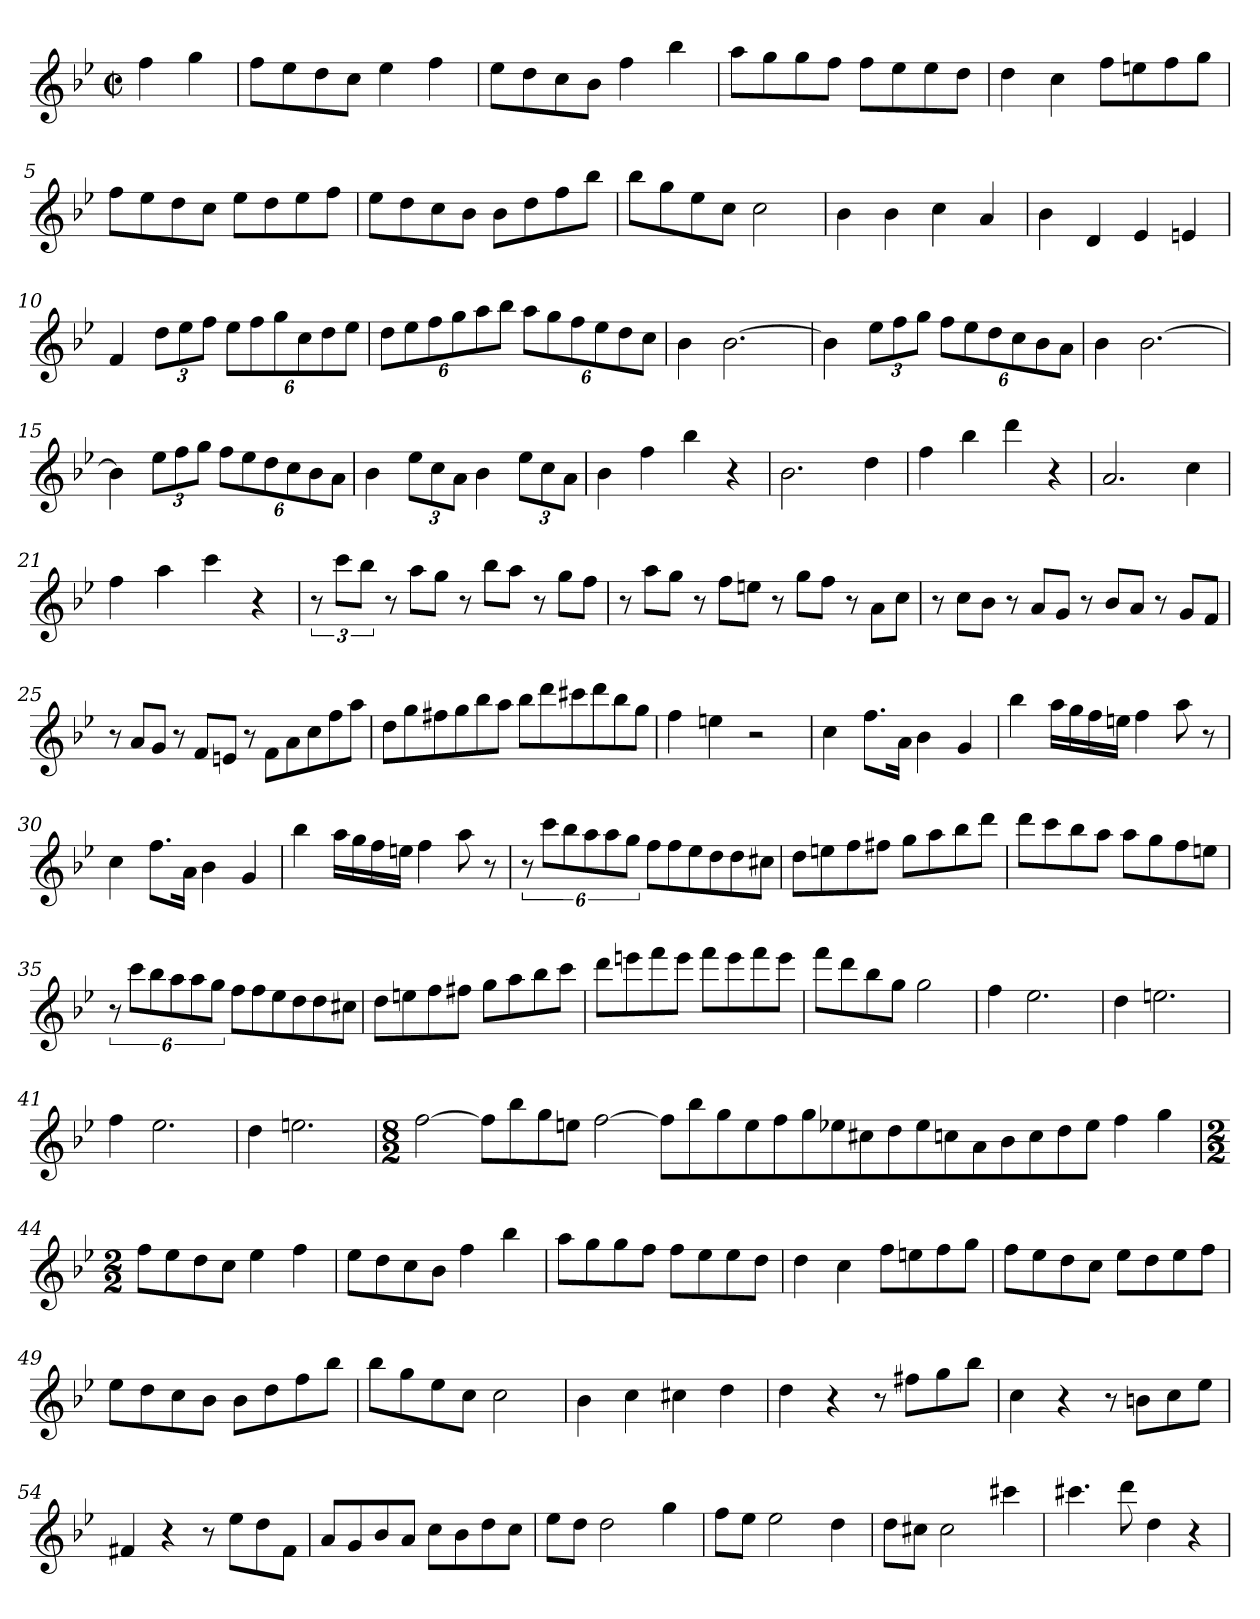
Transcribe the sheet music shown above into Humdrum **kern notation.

**kern
*part1
*staff1
*clefG2
*k[b-e-]
*B-:
*M2/2
*met(c|)
*MM160
=
4ff
4gg
=1
8ff\L
8ee-\
8dd\
8cc\J
4ee-
4ff
=2
8ee-\L
8dd\
8cc\
8b-\J
4ff
4bb-
=3
8aa\L
8gg\
8gg\
8ff\J
8ff\L
8ee-\
8ee-\
8dd\J
=4
4dd
4cc
8ff\L
8een\
8ff\
8gg\J
=5
8ff\L
8ee-\
8dd\
8cc\J
8ee-\L
8dd\
8ee-\
8ff\J
=6
8ee-\L
8dd\
8cc\
8b-\J
8b-\L
8dd\
8ff\
8bb-\J
=7
8bb-\L
8gg\
8ee-\
8cc\J
2cc
=8
4b-
4b-
4cc
4a
=9
4b-
4d
4e-
4en
=10
4f
12dd\L
12ee-\
12ff\J
12ee-\L
12ff\
12gg\
12cc\
12dd\
12ee-\J
=11
12dd\L
12ee-\
12ff\
12gg\
12aa\
12bb-\J
12aa\L
12gg\
12ff\
12ee-\
12dd\
12cc\J
=12
4b-
[2.b-
=13
4b-]
12ee-\L
12ff\
12gg\J
12ff\L
12ee-\
12dd\
12cc\
12b-\
12a\J
=14
4b-
[2.b-
=15
4b-]
12ee-\L
12ff\
12gg\J
12ff\L
12ee-\
12dd\
12cc\
12b-\
12a\J
=16
4b-
12ee-\L
12cc\
12a\J
4b-
12ee-\L
12cc\
12a\J
=17
4b-
4ff
4bb-
4r
=18
2.b-
4dd
=19
4ff
4bb-
4ddd
4r
=20
2.a
4cc
=21
4ff
4aa
4ccc
4r
=22
12r
12ccc\L
12bb-\J
*Xtuplet
12r
12aa\L
12gg\J
12r
12bb-\L
12aa\J
12r
12gg\L
12ff\J
=23
12r
12aa\L
12gg\J
12r
12ff\L
12een\J
12r
12gg\L
12ff\J
12r
12a\L
12cc\J
=24
12r
12cc\L
12b-\J
12r
12a/L
12g/J
12r
12b-/L
12a/J
12r
12g/L
12f/J
=25
12r
12a/L
12g/J
12r
12f/L
12en/J
12r
12f\L
12a\
12cc\
12ff\
12aa\J
=26
12dd\L
12gg\
12ff#X\
12gg\
12bb-\
12aa\J
12bb-\L
12ddd\
12ccc#X\
12ddd\
12bb-\
12gg\J
=27
4ff
4een
2r
=28
4cc
8.ff\L
16a\Jk
4b-
4g
=29
4bb-
16aa\LL
16gg\
16ff\
16een\JJ
4ff
8aa
8r
=30
4cc
8.ff\L
16a\Jk
4b-
4g
=31
4bb-
16aa\LL
16gg\
16ff\
16een\JJ
4ff
8aa
8r
=32
*tuplet
12r
12ccc\L
12bb-\
*Xtuplet
12aa\
12aa\
12gg\J
12ff\L
12ff\
12ee-\
12dd\
12dd\
12cc#X\J
=33
8dd\L
8een\
8ff\
8ff#X\J
8gg\L
8aa\
8bb-\
8ddd\J
=34
8ddd\L
8ccc\
8bb-\
8aa\J
8aa\L
8gg\
8ff\
8een\J
=35
*tuplet
12r
12ccc\L
12bb-\
*Xtuplet
12aa\
12aa\
12gg\J
12ff\L
12ff\
12ee-\
12dd\
12dd\
12cc#X\J
=36
8dd\L
8een\
8ff\
8ff#X\J
8gg\L
8aa\
8bb-\
8ccc\J
=37
8ddd\L
8eeen\
8fff\
8eee\J
8fff\L
8eee\
8fff\
8eee\J
=38
8fff\L
8ddd\
8bb-\
8gg\J
2gg
=39
4ff
2.ee-
=40
4dd
2.een
=41
4ff
2.ee-
=42
4dd
2.een
=43
*M8/2
[2ff
8ff\L]
8bb-\
8gg\
8een\J
[2ff
8ff\L]
8bb-\
8gg\
8ee\
8ff\
8gg\
8ee-X\
8cc#X\
8dd\
8ee-\
8ccn\
8a\
8b-\
8cc\
8dd\
8ee-\J
4ff
4gg
=44
*M2/2
8ff\L
8ee-\
8dd\
8cc\J
4ee-
4ff
=45
8ee-\L
8dd\
8cc\
8b-\J
4ff
4bb-
=46
8aa\L
8gg\
8gg\
8ff\J
8ff\L
8ee-\
8ee-\
8dd\J
=47
4dd
4cc
8ff\L
8een\
8ff\
8gg\J
=48
8ff\L
8ee-\
8dd\
8cc\J
8ee-\L
8dd\
8ee-\
8ff\J
=49
8ee-\L
8dd\
8cc\
8b-\J
8b-\L
8dd\
8ff\
8bb-\J
=50
8bb-\L
8gg\
8ee-\
8cc\J
2cc
=51
4b-
4cc
4cc#X
4dd
=52
4dd
4r
8r
8ff#X\L
8gg\
8bb-\J
=53
4cc
4r
8r
8bn\L
8cc\
8ee-\J
=54
4f#X
4r
8r
8ee-\L
8dd\
8f#\J
=55
8a/L
8g/
8b-/
8a/J
8cc\L
8b-\
8dd\
8cc\J
=56
8ee-\L
8dd\J
2dd
4gg
=57
8ff\L
8ee-\J
2ee-
4dd
=58
8dd\L
8cc#X\J
2cc#
4ccc#X
=59
4.ccc#X
8ddd
4dd
4r
=
*-
